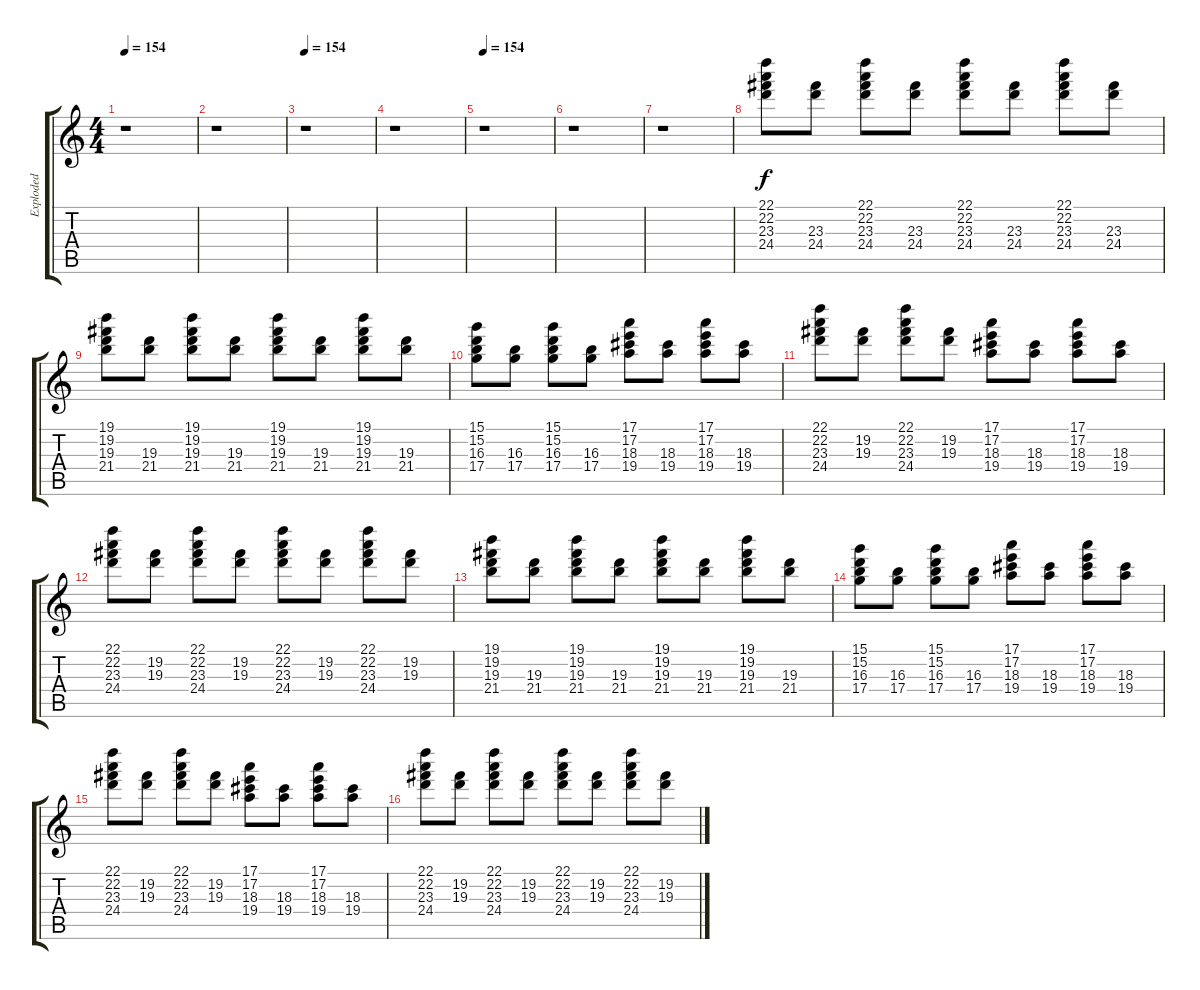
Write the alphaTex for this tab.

\track ("Exploded" "Exploded") {instrument distortionguitar}
\staff {score tabs}
\tuning (E4 B3 G3 D3 A2 E2) {hide}
\ts (4 4)
\tempo 154
\clef g2
\ks c
r.1{dy f} |
r.1 |
\tempo 154
r.1 |
r.1 |
\tempo 154
r.1 |
r.1 |
r.1 |
(22.1 22.2 23.3 24.4).8{volume 8} (23.3 24.4).8 (22.1 22.2 23.3 24.4).8 (23.3 24.4).8 (22.1 22.2 23.3 24.4).8 (23.3 24.4).8 (22.1 22.2 23.3 24.4).8 (23.3 24.4).8 |
(19.1 19.2 19.3 21.4).8 (19.3 21.4).8 (19.1 19.2 19.3 21.4).8 (19.3 21.4).8 (19.1 19.2 19.3 21.4).8 (19.3 21.4).8 (19.1 19.2 19.3 21.4).8 (19.3 21.4).8 |
(15.1 15.2 16.3 17.4).8 (16.3 17.4).8 (15.1 15.2 16.3 17.4).8 (16.3 17.4).8 (17.1 17.2 18.3 19.4).8 (18.3 19.4).8 (17.1 17.2 18.3 19.4).8 (18.3 19.4).8 |
(22.1 22.2 23.3 24.4).8 (19.2 19.3).8 (22.1 22.2 23.3 24.4).8 (19.2 19.3).8 (17.1 17.2 18.3 19.4).8 (18.3 19.4).8 (17.1 17.2 18.3 19.4).8 (18.3 19.4).8 |
(22.1 22.2 23.3 24.4).8 (19.2 19.3).8 (22.1 22.2 23.3 24.4).8 (19.2 19.3).8 (22.1 22.2 23.3 24.4).8 (19.2 19.3).8 (22.1 22.2 23.3 24.4).8 (19.2 19.3).8 |
(19.1 19.2 19.3 21.4).8 (19.3 21.4).8 (19.1 19.2 19.3 21.4).8 (19.3 21.4).8 (19.1 19.2 19.3 21.4).8 (19.3 21.4).8 (19.1 19.2 19.3 21.4).8 (19.3 21.4).8 |
(15.1 15.2 16.3 17.4).8 (16.3 17.4).8 (15.1 15.2 16.3 17.4).8 (16.3 17.4).8 (17.1 17.2 18.3 19.4).8 (18.3 19.4).8 (17.1 17.2 18.3 19.4).8 (18.3 19.4).8 |
(22.1 22.2 23.3 24.4).8 (19.2 19.3).8 (22.1 22.2 23.3 24.4).8 (19.2 19.3).8 (17.1 17.2 18.3 19.4).8 (18.3 19.4).8 (17.1 17.2 18.3 19.4).8 (18.3 19.4).8 |
(22.1 22.2 23.3 24.4).8 (19.2 19.3).8 (22.1 22.2 23.3 24.4).8 (19.2 19.3).8 (22.1 22.2 23.3 24.4).8 (19.2 19.3).8 (22.1 22.2 23.3 24.4).8 (19.2 19.3).8
